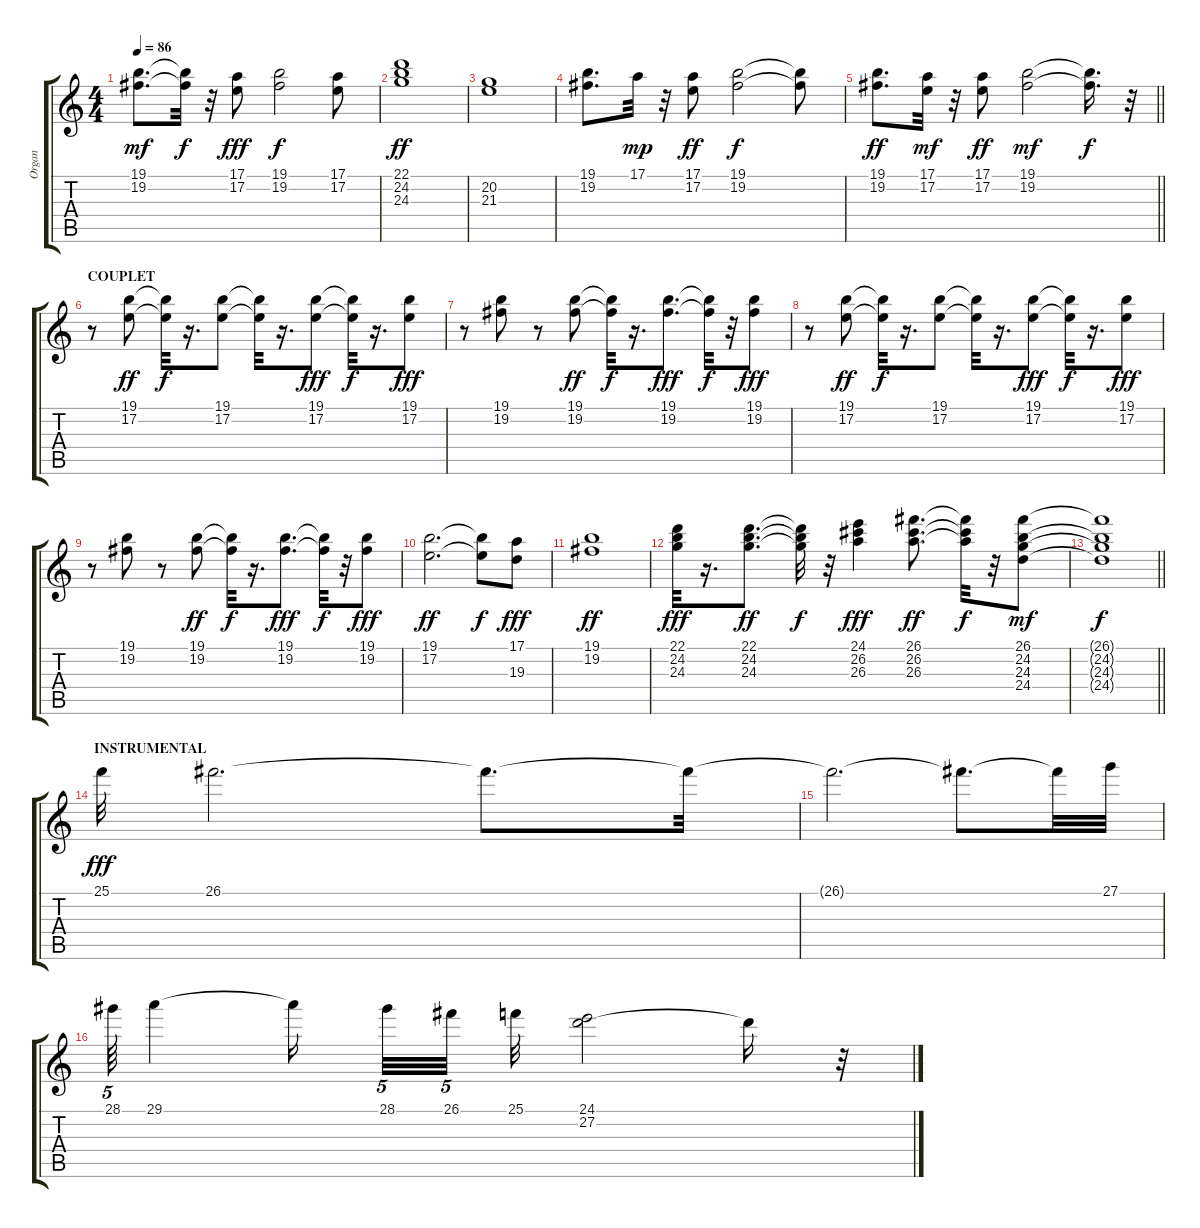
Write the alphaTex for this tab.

\track ("Organ " "Organ ") {instrument rockorgan}
\staff {score tabs}
\tuning (E4 B3 G3 D3 A2 E2) {hide}
\ts (4 4)
\tempo 86
\clef g2
\ks c
(19.1 19.2).8{d dy mf} (19.1{t} 19.2{t}).32{dy f} r.32 (17.1 17.2).8{dy fff} (19.1 19.2).2{dy f} (17.1 17.2).8 |
(22.1 24.2 24.3).1{dy ff} |
(20.2 21.3).1 |
(19.1 19.2).8{d} 17.1.32{dy mp} r.32 (17.1 17.2).8{dy ff} (19.1 19.2).2{dy f} (19.1{t} 19.2{t}).8 |
\barLineRight lightlight
(19.1 19.2).8{d dy ff} (17.1 17.2).32{dy mf} r.32 (17.1 17.2).8{dy ff} (19.1 19.2).2{dy mf} (19.1{t} 19.2{t}).16{d dy f} r.32 |
\section ("" "COUPLET")
r.8 (19.1 17.2).8{dy ff} (19.1{t} 17.2{t}).32{dy f} r.16{d} (19.1 17.2).8 (19.1{t} 17.2{t}).32 r.16{d} (19.1 17.2).8{dy fff} (19.1{t} 17.2{t}).32{dy f} r.16{d} (19.1 17.2).8{dy fff} |
r.8 (19.1 19.2).8 r.8 (19.1 19.2).8{dy ff} (19.1{t} 19.2{t}).32{dy f} r.16{d} (19.1 19.2).8{d dy fff} (19.1{t} 19.2{t}).32{dy f} r.32 (19.1 19.2).8{dy fff} |
r.8 (19.1 17.2).8{dy ff} (19.1{t} 17.2{t}).32{dy f} r.16{d} (19.1 17.2).8 (19.1{t} 17.2{t}).32 r.16{d} (19.1 17.2).8{dy fff} (19.1{t} 17.2{t}).32{dy f} r.16{d} (19.1 17.2).8{dy fff} |
r.8 (19.1 19.2).8 r.8 (19.1 19.2).8{dy ff} (19.1{t} 19.2{t}).32{dy f} r.16{d} (19.1 19.2).8{d dy fff} (19.1{t} 19.2{t}).32{dy f} r.32 (19.1 19.2).8{dy fff} |
(19.1 17.2).2{d dy ff} (19.1{t} 17.2{t}).8{dy f} (17.1 19.3).8{dy fff} |
(19.1 19.2).1{dy ff} |
(22.1 24.2 24.3).32{dy fff} r.16{d} (22.1 24.2 24.3).8{d dy ff} (22.1{t} 24.2{t} 24.3{t}).32{dy f} r.32 (24.1 26.2 26.3).4{dy fff} (26.1 26.2 26.3).8{d dy ff} (26.1{t} 26.2{t} 26.3{t}).32{dy f} r.32 (26.1 24.2 24.3 24.4).8{dy mf} |
\barLineRight lightlight
(26.1{t} 24.2{t} 24.3{t} 24.4{t}).1{dy f} |
\section ("" "INSTRUMENTAL")
25.1.32{dy fff volume 15} 26.1.2{d} 26.1{t}.8{d} 26.1{t}.32 |
26.1{t}.2{d} 26.1{t}.8{d} 26.1{t}.32 27.1.32 |
28.1.64{tu (5 4)} 29.1.4 29.1{t}.16{beam splitsecondary} 28.1.32{tu (5 4)} 26.1.32{tu (5 4) beam splitsecondary} 25.1.32 (24.1 27.2).2 27.2{t}.16 r.32
